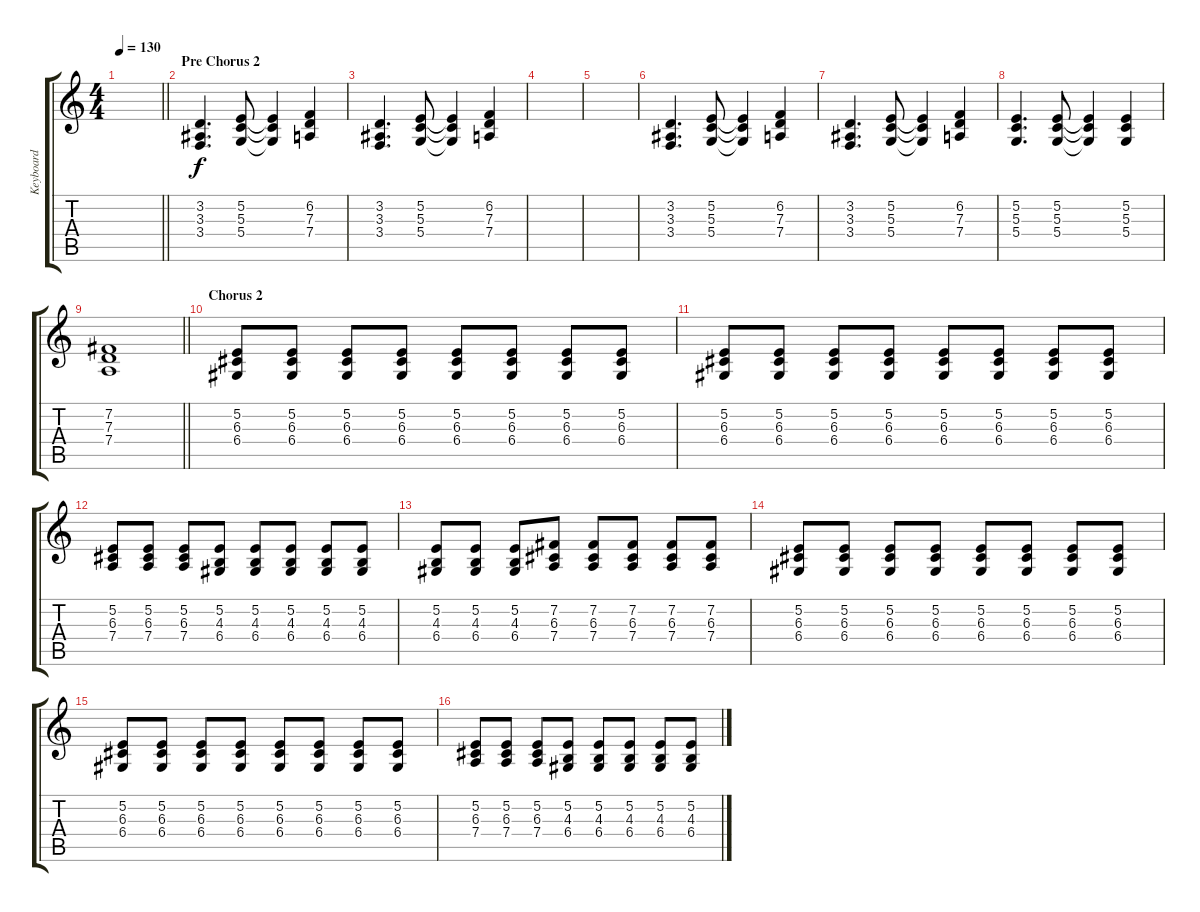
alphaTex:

\track ("Keyboard" "Keyboard") {instrument lead1square}
\staff {score tabs}
\tuning (E4 B3 G3 D3 A2 E2) {hide}
\ts (4 4)
\tempo 130
\clef g2
\barLineRight lightlight
\ks c
|
\section ("" "Pre Chorus 2")
(3.2 3.3 3.4).4{d} (5.2 5.3 5.4).8 (5.2{t} 5.3{t} 5.4{t}).4 (6.2 7.3 7.4).4 |
(3.2 3.3 3.4).4{d} (5.2 5.3 5.4).8 (5.2{t} 5.3{t} 5.4{t}).4 (6.2 7.3 7.4).4 |
|
|
(3.2 3.3 3.4).4{d} (5.2 5.3 5.4).8 (5.2{t} 5.3{t} 5.4{t}).4 (6.2 7.3 7.4).4 |
(3.2 3.3 3.4).4{d} (5.2 5.3 5.4).8 (5.2{t} 5.3{t} 5.4{t}).4 (6.2 7.3 7.4).4 |
(5.2 5.3 5.4).4{d} (5.2 5.3 5.4).8 (5.2{t} 5.3{t} 5.4{t}).4 (5.2 5.3 5.4).4 |
\barLineRight lightlight
(7.2 7.3 7.4).1 |
\section ("" "Chorus 2")
(5.2 6.3 6.4).8 (5.2 6.3 6.4).8 (5.2 6.3 6.4).8 (5.2 6.3 6.4).8 (5.2 6.3 6.4).8 (5.2 6.3 6.4).8 (5.2 6.3 6.4).8 (5.2 6.3 6.4).8 |
(5.2 6.3 6.4).8 (5.2 6.3 6.4).8 (5.2 6.3 6.4).8 (5.2 6.3 6.4).8 (5.2 6.3 6.4).8 (5.2 6.3 6.4).8 (5.2 6.3 6.4).8 (5.2 6.3 6.4).8 |
(5.2 6.3 7.4).8 (5.2 6.3 7.4).8 (5.2 6.3 7.4).8 (5.2 4.3 6.4).8 (5.2 4.3 6.4).8 (5.2 4.3 6.4).8 (5.2 4.3 6.4).8 (5.2 4.3 6.4).8 |
(5.2 4.3 6.4).8 (5.2 4.3 6.4).8 (5.2 4.3 6.4).8 (7.2 6.3 7.4).8 (7.2 6.3 7.4).8 (7.2 6.3 7.4).8 (7.2 6.3 7.4).8 (7.2 6.3 7.4).8 |
(5.2 6.3 6.4).8 (5.2 6.3 6.4).8 (5.2 6.3 6.4).8 (5.2 6.3 6.4).8 (5.2 6.3 6.4).8 (5.2 6.3 6.4).8 (5.2 6.3 6.4).8 (5.2 6.3 6.4).8 |
(5.2 6.3 6.4).8 (5.2 6.3 6.4).8 (5.2 6.3 6.4).8 (5.2 6.3 6.4).8 (5.2 6.3 6.4).8 (5.2 6.3 6.4).8 (5.2 6.3 6.4).8 (5.2 6.3 6.4).8 |
(5.2 6.3 7.4).8 (5.2 6.3 7.4).8 (5.2 6.3 7.4).8 (5.2 4.3 6.4).8 (5.2 4.3 6.4).8 (5.2 4.3 6.4).8 (5.2 4.3 6.4).8 (5.2 4.3 6.4).8
